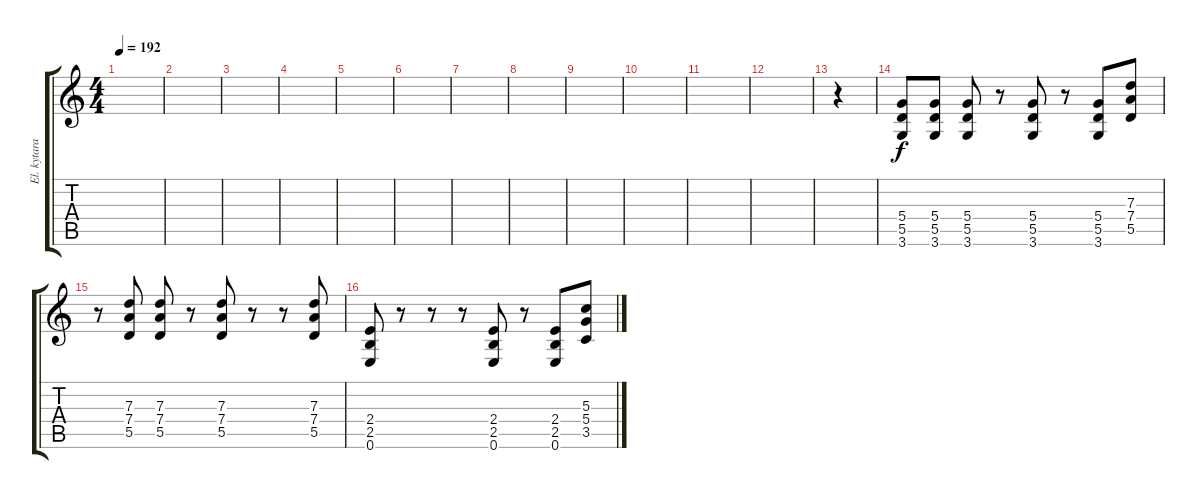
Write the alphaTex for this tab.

\track ("El. kytara" "El. kytara") {instrument distortionguitar}
\staff {score tabs}
\tuning (E4 B3 G3 D3 A2 E2) {hide}
\ts (4 4)
\tempo 192
\clef g2
\ks c
|
|
|
|
|
|
|
|
|
|
|
|
r.4 |
(5.4 5.5 3.6).8 (5.4 5.5 3.6).8 (5.4 5.5 3.6).8 r.8 (5.4 5.5 3.6).8 r.8 (5.4 5.5 3.6).8 (7.3 7.4 5.5).8 |
r.8 (7.3 7.4 5.5).8 (7.3 7.4 5.5).8 r.8 (7.3 7.4 5.5).8 r.8 r.8 (7.3 7.4 5.5).8 |
(2.4 2.5 0.6).8 r.8 r.8 r.8 (2.4 2.5 0.6).8 r.8 (2.4 2.5 0.6).8 (5.3 5.4 3.5).8
